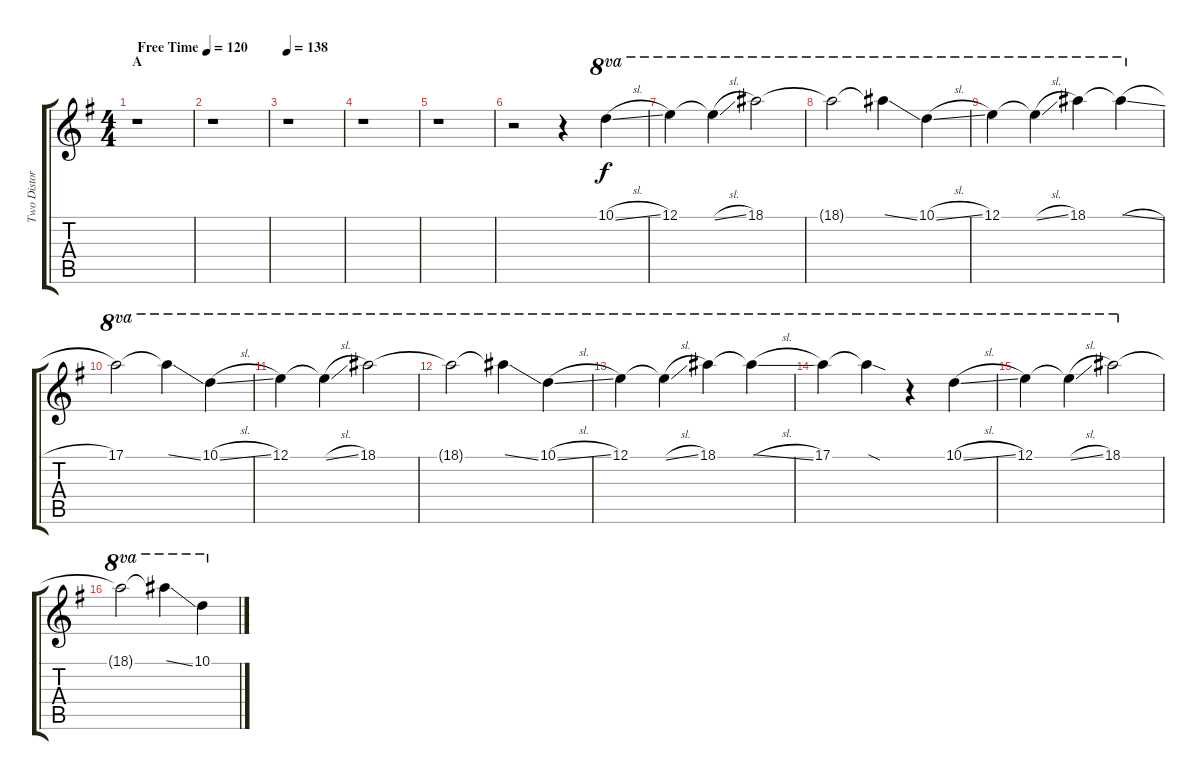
\track ("Two Distortion Guitars w/ Slide" "Two Distor") {instrument distortionguitar}
\staff {score tabs}
\tuning (E4 B3 G3 D3 A2 E2) {hide}
\ts (4 4)
\section ("" "A")
\tempo (120 "Free Time")
\clef g2
\ks g
r.1{dy f instrument distortionguitar} |
r.1 |
\tempo 138
r.1 |
r.1 |
r.1 |
r.2 r.4 10.1{sl}.4{ot 8va} |
12.1.4{ot 8va} 12.1{sl t}.4{ot 8va} 18.1.2{ot 8va} |
18.1{t}.2{ot 8va} 18.1{ss t}.4{ot 8va} 10.1{sl}.4{ot 8va} |
12.1.4{ot 8va} 12.1{sl t}.4{ot 8va} 18.1.4{ot 8va} 18.1{sl t}.4{ot 8va} |
17.1.2{ot 8va} 17.1{ss t}.4{ot 8va} 10.1{sl}.4{ot 8va} |
12.1.4{ot 8va} 12.1{sl t}.4{ot 8va} 18.1.2{ot 8va} |
18.1{t}.2{ot 8va} 18.1{ss t}.4{ot 8va} 10.1{sl}.4{ot 8va} |
12.1.4{ot 8va} 12.1{sl t}.4{ot 8va} 18.1.4{ot 8va} 18.1{sl t}.4{ot 8va} |
17.1.4{ot 8va} 17.1{sod t}.4{ot 8va} r.4{ot 8va} 10.1{sl}.4{ot 8va volume 13} |
12.1.4{ot 8va} 12.1{sl t}.4{ot 8va} 18.1.2{ot 8va} |
18.1{t}.2{ot 8va} 18.1{ss t}.4{ot 8va} 10.1{sl}.4{ot 8va}
